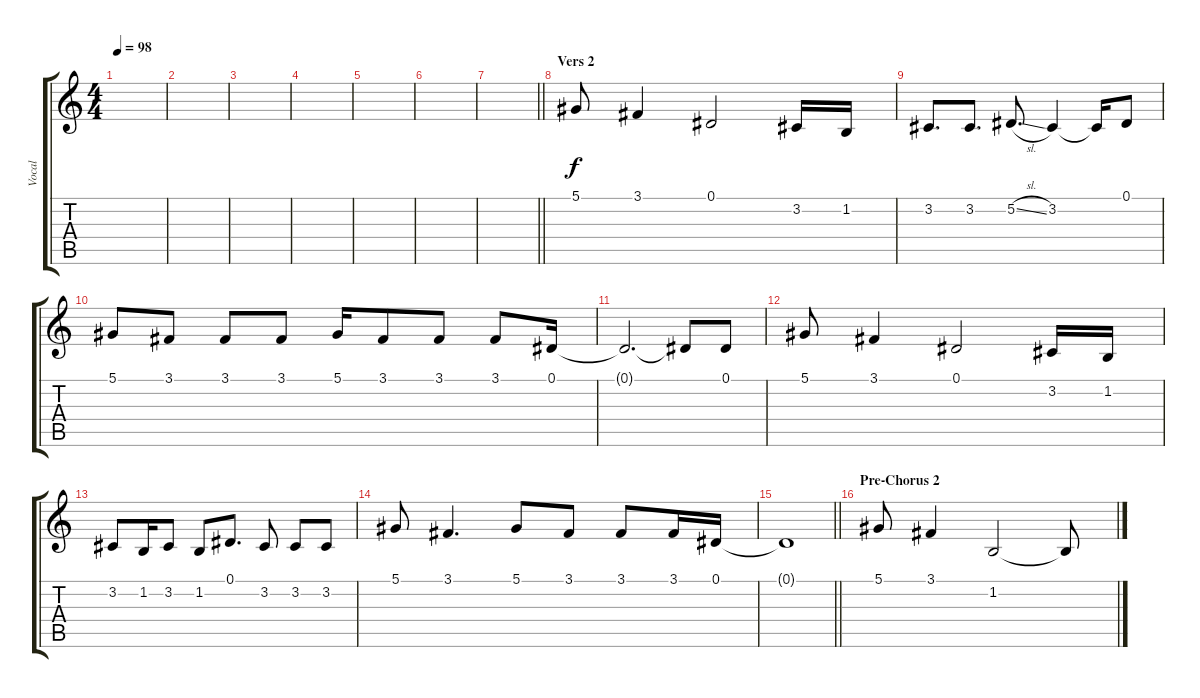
\track ("Vocal" "Vocal") {instrument clarinet}
\staff {score tabs}
\tuning (Eb4 Bb3 Gb3 Db3 Ab2 Eb2) {hide}
\ts (4 4)
\tempo 98
\clef g2
\ks c
|
|
|
|
|
|
\barLineRight lightlight
|
\section ("" "Vers 2")
5.1.8 3.1.4 0.1.2 3.2.16 1.2.16 |
3.2.8{d} 3.2.8{d} 5.2{sl}.8{d} 3.2.4 3.2{t}.16 0.1.8 |
5.1.8 3.1.8 3.1.8 3.1.8 5.1.16 3.1.8 3.1.8 3.1.8 0.1.16 |
0.1{t}.2{d} 0.1{t}.8 0.1.8 |
5.1.8 3.1.4 0.1.2 3.2.16 1.2.16 |
3.2.8 1.2.16 3.2.8 1.2.8 0.1.8{d} 3.2.8 3.2.8 3.2.8 |
5.1.8 3.1.4{d} 5.1.8 3.1.8 3.1.8 3.1.16 0.1.16 |
\barLineRight lightlight
0.1{t}.1 |
\section ("" "Pre-Chorus 2")
5.1.8 3.1.4 1.2.2 1.2{t}.8
